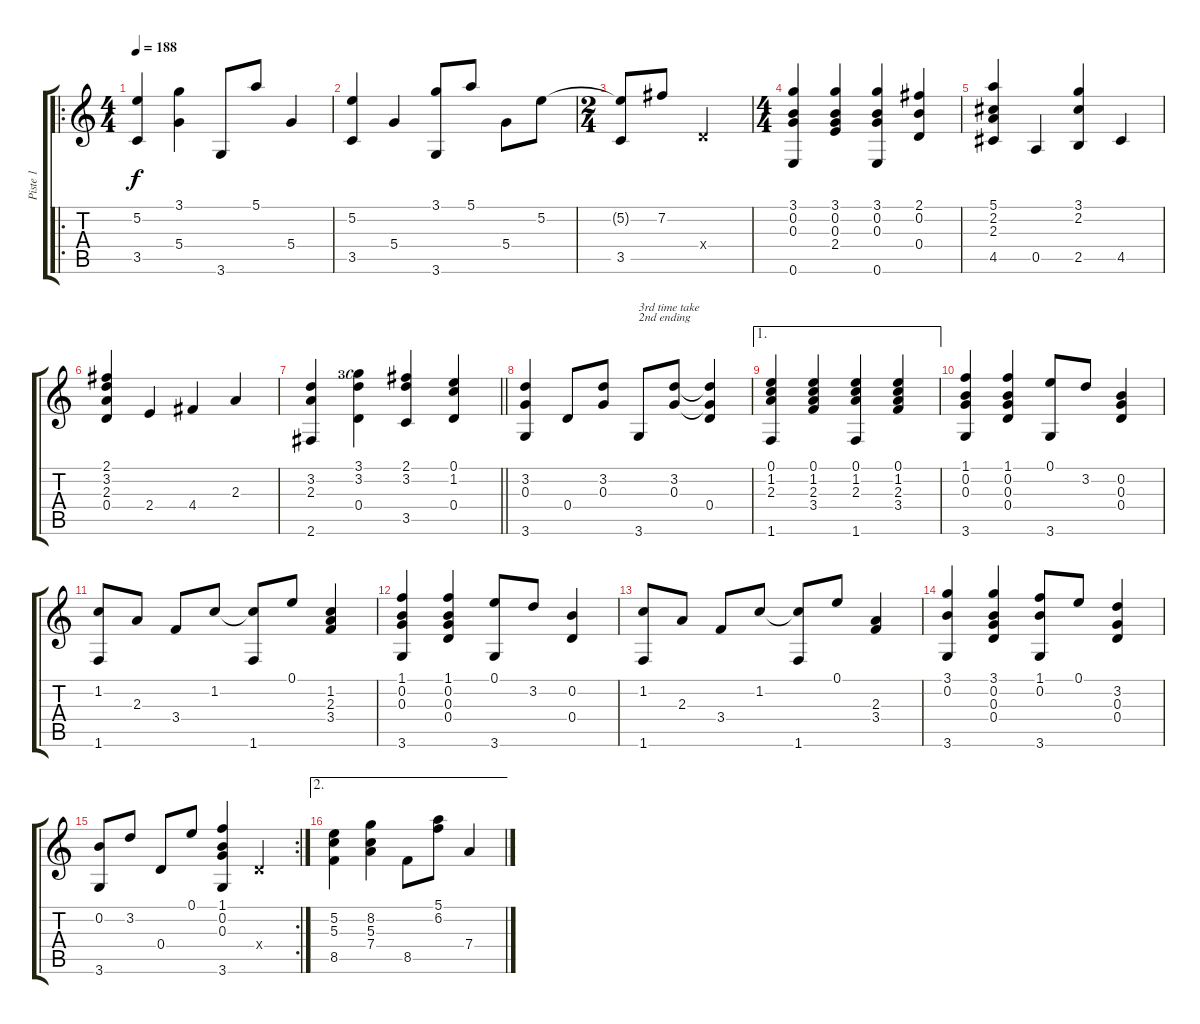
\track ("Piste 1" "Piste 1") {instrument acousticguitarsteel}
\staff {score tabs}
\tuning (E4 B3 G3 D3 A2 E2) {hide}
\ro
\ts (4 4)
\tempo 188
\clef g2
\ks c
(5.2 3.5).4{dy f instrument acousticguitarsteel} (3.1 5.4).4 3.6.8 5.1.8 5.4.4 |
(5.2 3.5).4 5.4.4 (3.1 3.6).8 5.1.8 5.4.8 5.2.8 |
\ts (2 4)
(5.2{t} 3.5).8 7.2.8 0.4{x}.4 |
\ts (4 4)
(3.1 0.2 0.3 0.6).4{beam Up} (3.1 0.2 0.3 2.4).4{beam Up beam split} (3.1 0.2 0.3 0.6).4{beam Up beam split} (2.1 0.2 0.4).4{beam Up} |
(5.1 2.2 2.3 4.5).4{beam Up beam split} 0.5.4 (3.1 2.2 2.5).4 4.5.4 |
(2.1 3.2 2.3 0.4).4{beam Up beam split} 2.4.4 4.4.4 2.3.4 |
\barLineRight lightlight
(3.2 2.3 2.6).4{beam Up beam split} (3.1{lf 4 rf 5} 3.2 0.4).4 (2.1 3.2 3.5).4 (0.1 1.2 0.4).4 |
(3.2 0.3 3.6).4{beam Up beam split} 0.4.8 (3.2 0.3).8{beam Up} 3.6.8{txt "3rd time take\r\n2nd ending"} (3.2 0.3).8{beam Up} (3.2{t} 0.3{t} 0.4).4{beam Up} |
\ae 1
(0.1 1.2 2.3 1.6).4{beam Up beam split} (0.1 1.2 2.3 3.4).4{beam Up beam split} (0.1 1.2 2.3 1.6).4{beam Up beam split} (0.1 1.2 2.3 3.4).4{beam Up} |
(1.1 0.2 0.3 3.6).4{beam Up} (1.1 0.2 0.3 0.4).4{beam Up beam split} (0.1 3.6).8 3.2.8{beam split} (0.2 0.3 0.4).4{beam Up} |
(1.2 1.6).8 2.3.8 3.4.8 1.2.8 (1.2{t} 1.6).8 0.1.8{beam split} (1.2 2.3 3.4).4{beam Up} |
(1.1 0.2 0.3 3.6).4{beam Up} (1.1 0.2 0.3 0.4).4{beam Up beam split} (0.1 3.6).8 3.2.8{beam split} (0.2 0.4).4{beam Up} |
(1.2 1.6).8 2.3.8 3.4.8 1.2.8 (1.2{t} 1.6).8 0.1.8{beam split} (2.3 3.4).4{beam Up} |
(3.1 0.2 3.6).4{beam Up beam split} (3.1 0.2 0.3 0.4).4{beam Up beam split} (1.1 0.2 3.6).8 0.1.8{beam split} (3.2 0.3 0.4).4{beam Up} |
\rc 2
(0.2 3.6).8 3.2.8 0.4.8 0.1.8{beam split} (1.1 0.2 0.3 3.6).4{beam Up beam split} 0.4{x}.4 |
\ae 2
(5.2 5.3 8.5).4 (8.2 5.3 7.4).4 8.5.8 (5.1 6.2).8 7.4.4
